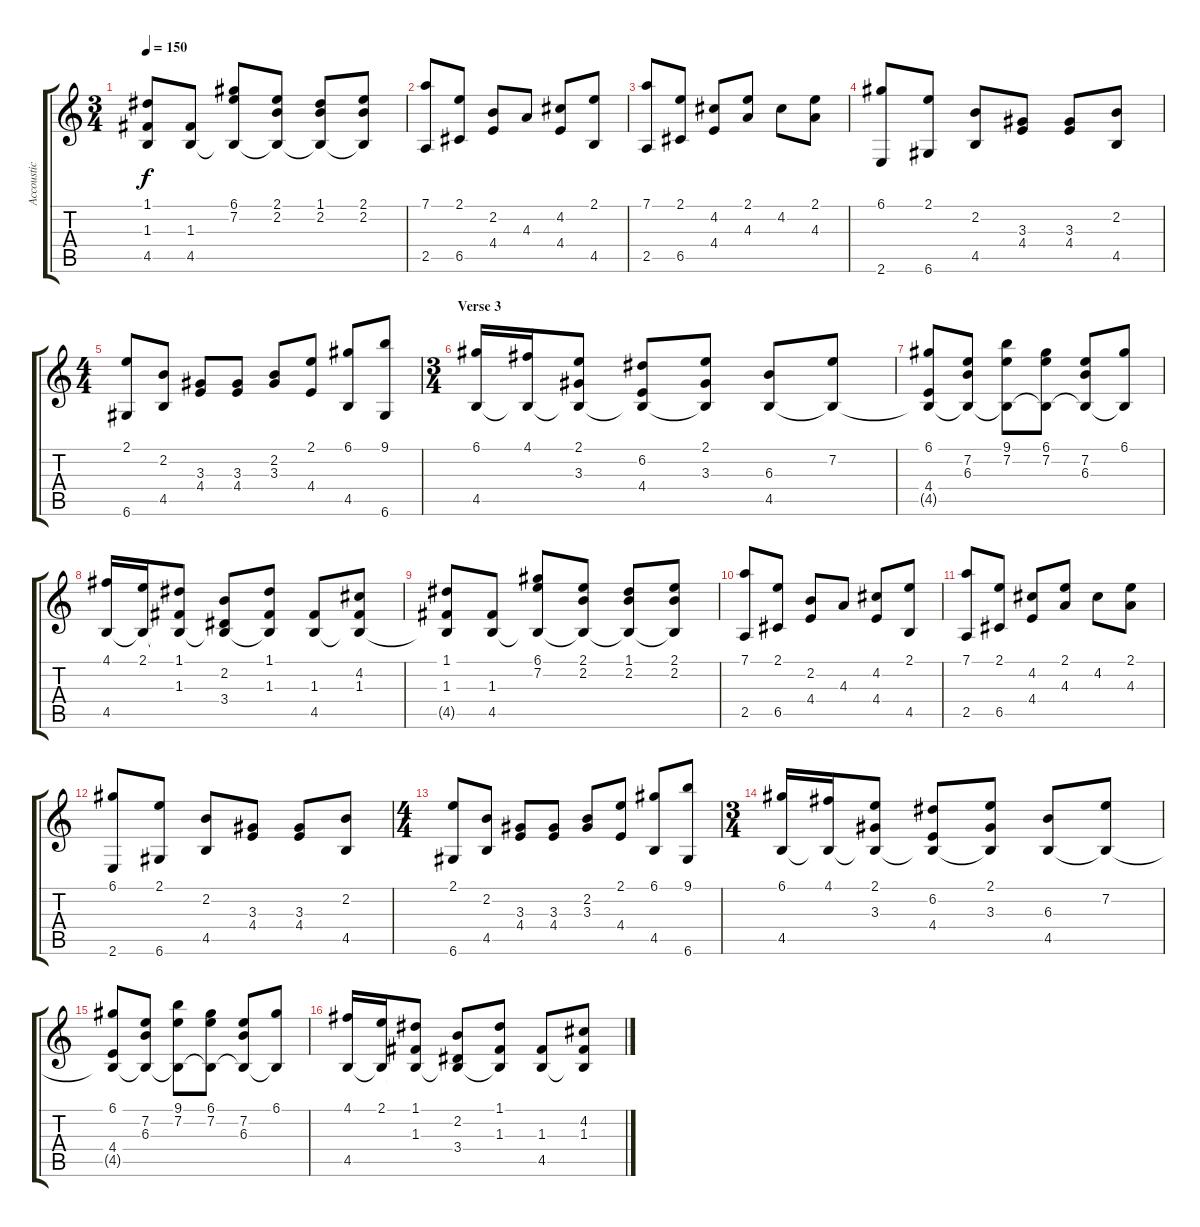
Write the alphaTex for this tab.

\track ("Accoustic Guitar" "Accoustic ") {instrument acousticguitarnylon}
\staff {score tabs}
\tuning (D4 A3 F3 C3 G2 D2) {hide}
\ts (3 4)
\tempo 150
\clef g2
\ks c
(1.1 1.3 4.5{t}).8{dy f} (1.3 4.5).8 (6.1 7.2 4.5{t}).8 (2.1 2.2 4.5{t}).8 (1.1 2.2 4.5{t}).8 (2.1 2.2 4.5{t}).8 |
(7.1 2.5).8 (2.1 6.5).8 (2.2 4.4).8 4.3.8 (4.2 4.4).8 (2.1 4.5).8 |
(7.1 2.5).8 (2.1 6.5).8 (4.2 4.4).8 (2.1 4.3).8 4.2.8 (2.1 4.3).8 |
(6.1 2.6).8 (2.1 6.6).8 (2.2 4.5).8 (3.3 4.4).8 (3.3 4.4).8 (2.2 4.5).8 |
\ts (4 4)
(2.1 6.6).8 (2.2 4.5).8 (3.3 4.4).8 (3.3 4.4).8 (2.2 3.3).8 (2.1 4.4).8 (6.1 4.5).8 (9.1 6.6).8 |
\ts (3 4)
\section ("" "Verse 3")
(6.1 4.5).16 (4.1 4.5{t}).16 (2.1 3.3 4.5{t}).8 (6.2 4.4 4.5{t}).8 (2.1 3.3 4.5{t}).8 (6.3 4.5).8 (7.2 4.5{t}).8 |
(6.1 4.4 4.5{t}).8 (7.2 6.3 4.5{t}).8 (9.1 7.2 4.5{t}).8 (6.1 7.2 4.5{t}).8 (7.2 6.3 4.5{t}).8 (6.1 4.5{t}).8 |
(4.1 4.5).16 (2.1 4.5{t}).16 (1.1 1.3 4.5{t}).8 (2.2 3.4 4.5{t}).8 (1.1 1.3 4.5{t}).8 (1.3 4.5).8 (4.2 1.3 4.5{t}).8 |
(1.1 1.3 4.5{t}).8 (1.3 4.5).8 (6.1 7.2 4.5{t}).8 (2.1 2.2 4.5{t}).8 (1.1 2.2 4.5{t}).8 (2.1 2.2 4.5{t}).8 |
(7.1 2.5).8 (2.1 6.5).8 (2.2 4.4).8 4.3.8 (4.2 4.4).8 (2.1 4.5).8 |
(7.1 2.5).8 (2.1 6.5).8 (4.2 4.4).8 (2.1 4.3).8 4.2.8 (2.1 4.3).8 |
(6.1 2.6).8 (2.1 6.6).8 (2.2 4.5).8 (3.3 4.4).8 (3.3 4.4).8 (2.2 4.5).8 |
\ts (4 4)
(2.1 6.6).8 (2.2 4.5).8 (3.3 4.4).8 (3.3 4.4).8 (2.2 3.3).8 (2.1 4.4).8 (6.1 4.5).8 (9.1 6.6).8 |
\ts (3 4)
(6.1 4.5).16 (4.1 4.5{t}).16 (2.1 3.3 4.5{t}).8 (6.2 4.4 4.5{t}).8 (2.1 3.3 4.5{t}).8 (6.3 4.5).8 (7.2 4.5{t}).8 |
(6.1 4.4 4.5{t}).8 (7.2 6.3 4.5{t}).8 (9.1 7.2 4.5{t}).8 (6.1 7.2 4.5{t}).8 (7.2 6.3 4.5{t}).8 (6.1 4.5{t}).8 |
(4.1 4.5).16 (2.1 4.5{t}).16 (1.1 1.3 4.5{t}).8 (2.2 3.4 4.5{t}).8 (1.1 1.3 4.5{t}).8 (1.3 4.5).8 (4.2 1.3 4.5{t}).8
